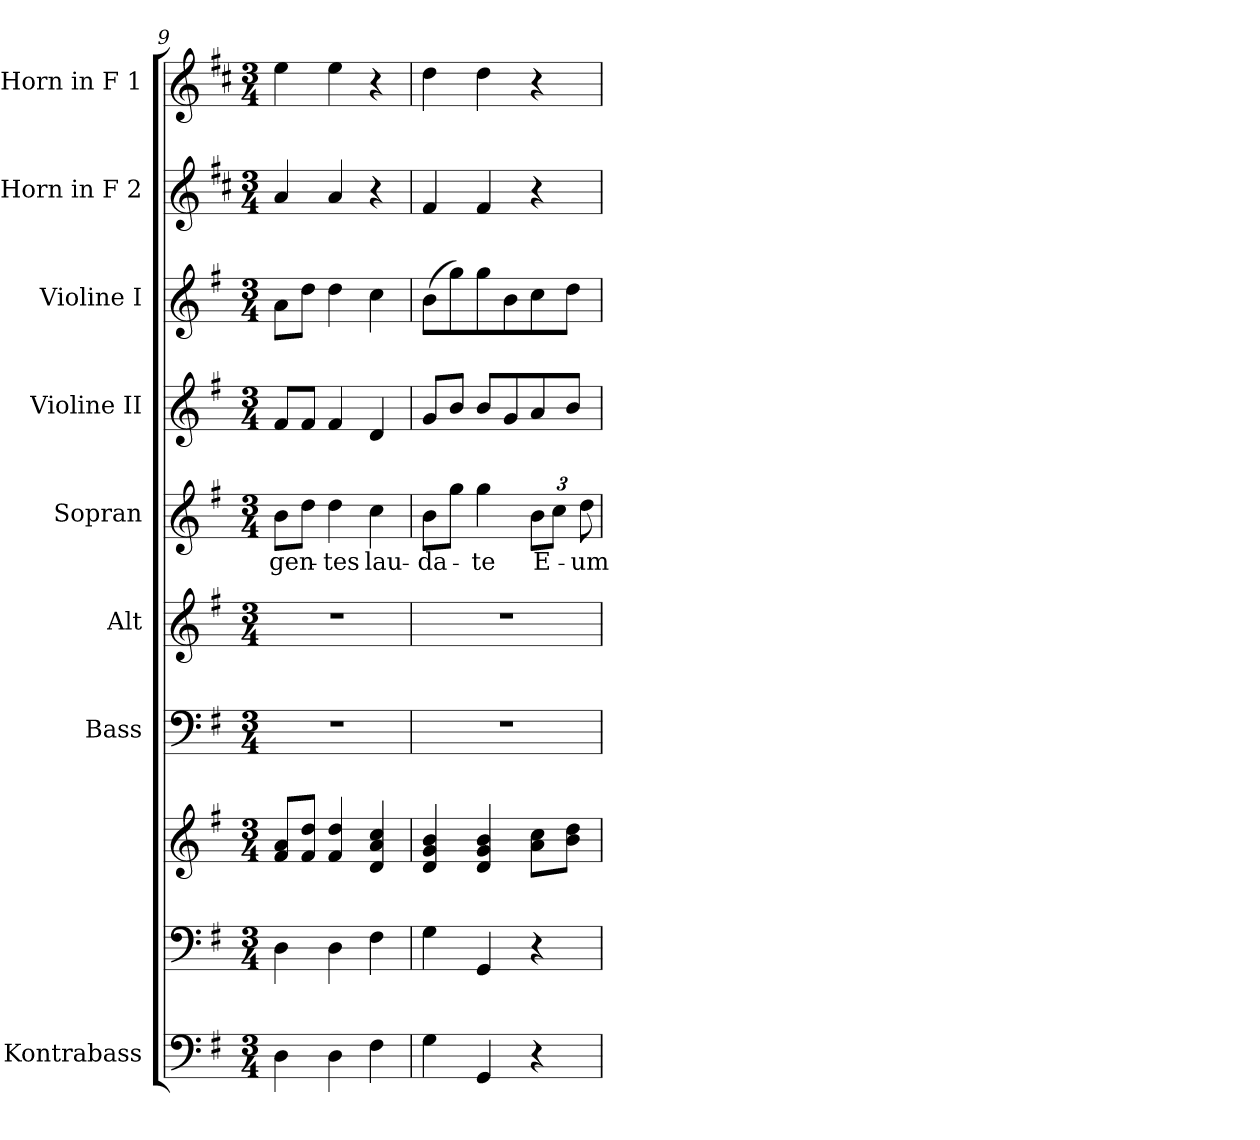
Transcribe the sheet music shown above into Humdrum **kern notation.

**kern	**kern	**kern	**kern	**kern	**kern	**text	**kern	**kern	**kern	**kern
*part9	*part8	*part8	*part7	*part6	*part5	*part5	*part4	*part3	*part2	*part1
*staff10	*staff9	*staff8	*staff7	*staff6	*staff5	*staff5	*staff4	*staff3	*staff2	*staff1
*I"Kontrabass	*	*	*I"Bass	*I"Alt	*I"Sopran	*	*I"Violine II	*I"Violine I	*I"Horn in F 2	*I"Horn in F 1
*I'Kb.	*	*	*I'B.	*I'A.	*I'S.	*	*I'Vl. II	*I'Vl. I	*	*
*clefF4	*clefF4	*clefG2	*clefF4	*clefG2	*clefG2	*	*clefG2	*clefG2	*clefG2	*clefG2
*ITrd7c12	*	*	*	*	*	*	*	*	*ITrd4c7	*ITrd4c7
*k[f#]	*k[f#]	*k[f#]	*k[f#]	*k[f#]	*k[f#]	*	*k[f#]	*k[f#]	*k[f#]	*k[f#]
*G:	*G:	*G:	*G:	*G:	*G:	*	*G:	*G:	*G:	*G:
*M3/4	*M3/4	*M3/4	*M3/4	*M3/4	*M3/4	*	*M3/4	*M3/4	*M3/4	*M3/4
=9	=9	=9	=9	=9	=9	=9	=9	=9	=9	=9
!	!	!	!	!	!	!LO:LY:b	!	!	!	!
4DD\	4D\	8f#/ 8a/L	2.r	2.r	8b\L	gen-	8f#/L	8a\L	4d/	4a\
.	.	8f#/ 8dd/J	.	.	8dd\J	.	8f#/J	8dd\J	.	.
!	!	!	!	!	!	!LO:LY:b	!	!	!	!
4DD\	4D\	4f#/ 4dd/	.	.	4dd\	-tes	4f#/	4dd\	4d/	4a\
!	!	!	!	!	!	!LO:LY:b	!	!	!	!
4FF#\	4F#\	4d/ 4a/ 4cc/	.	.	4cc\	lau-	4d/	4cc\	4r	4r
=10	=10	=10	=10	=10	=10	=10	=10	=10	=10	=10
!	!	!	!	!	!	!LO:LY:b	!	!	!	!
4GG\	4G\	4d/ 4g/ 4b/	2.r	2.r	8b\L	-da-	8g/L	(>8b\L	4B/	4g\
.	.	.	.	.	8gg\J	.	8b/J	8gg\)	.	.
!	!	!	!	!	!	!LO:LY:b	!	!	!	!
4GGG/	4GG/	4d/ 4g/ 4b/	.	.	4gg\	-te	8b/L	8gg\	4B/	4g\
.	.	.	.	.	.	.	8g/	8b\	.	.
*	*	*	*	*	*Xbrackettup	*	*	*	*	*
!	!	!	!	!	!	!LO:LY:b	!	!	!	!
4r	4r	8a\ 8cc\L	.	.	12b\L	E-	8a/	8cc\	4r	4r
.	.	.	.	.	12cc\J	.	.	.	.	.
.	.	8b\ 8dd\J	.	.	.	.	8b/J	8dd\J	.	.
!	!	!	!	!	!	!LO:LY:b	!	!	!	!
.	.	.	.	.	12dd\	-um	.	.	.	.
=	=	=	=	=	=	=	=	=	=	=
*-	*-	*-	*-	*-	*-	*-	*-	*-	*-	*-
